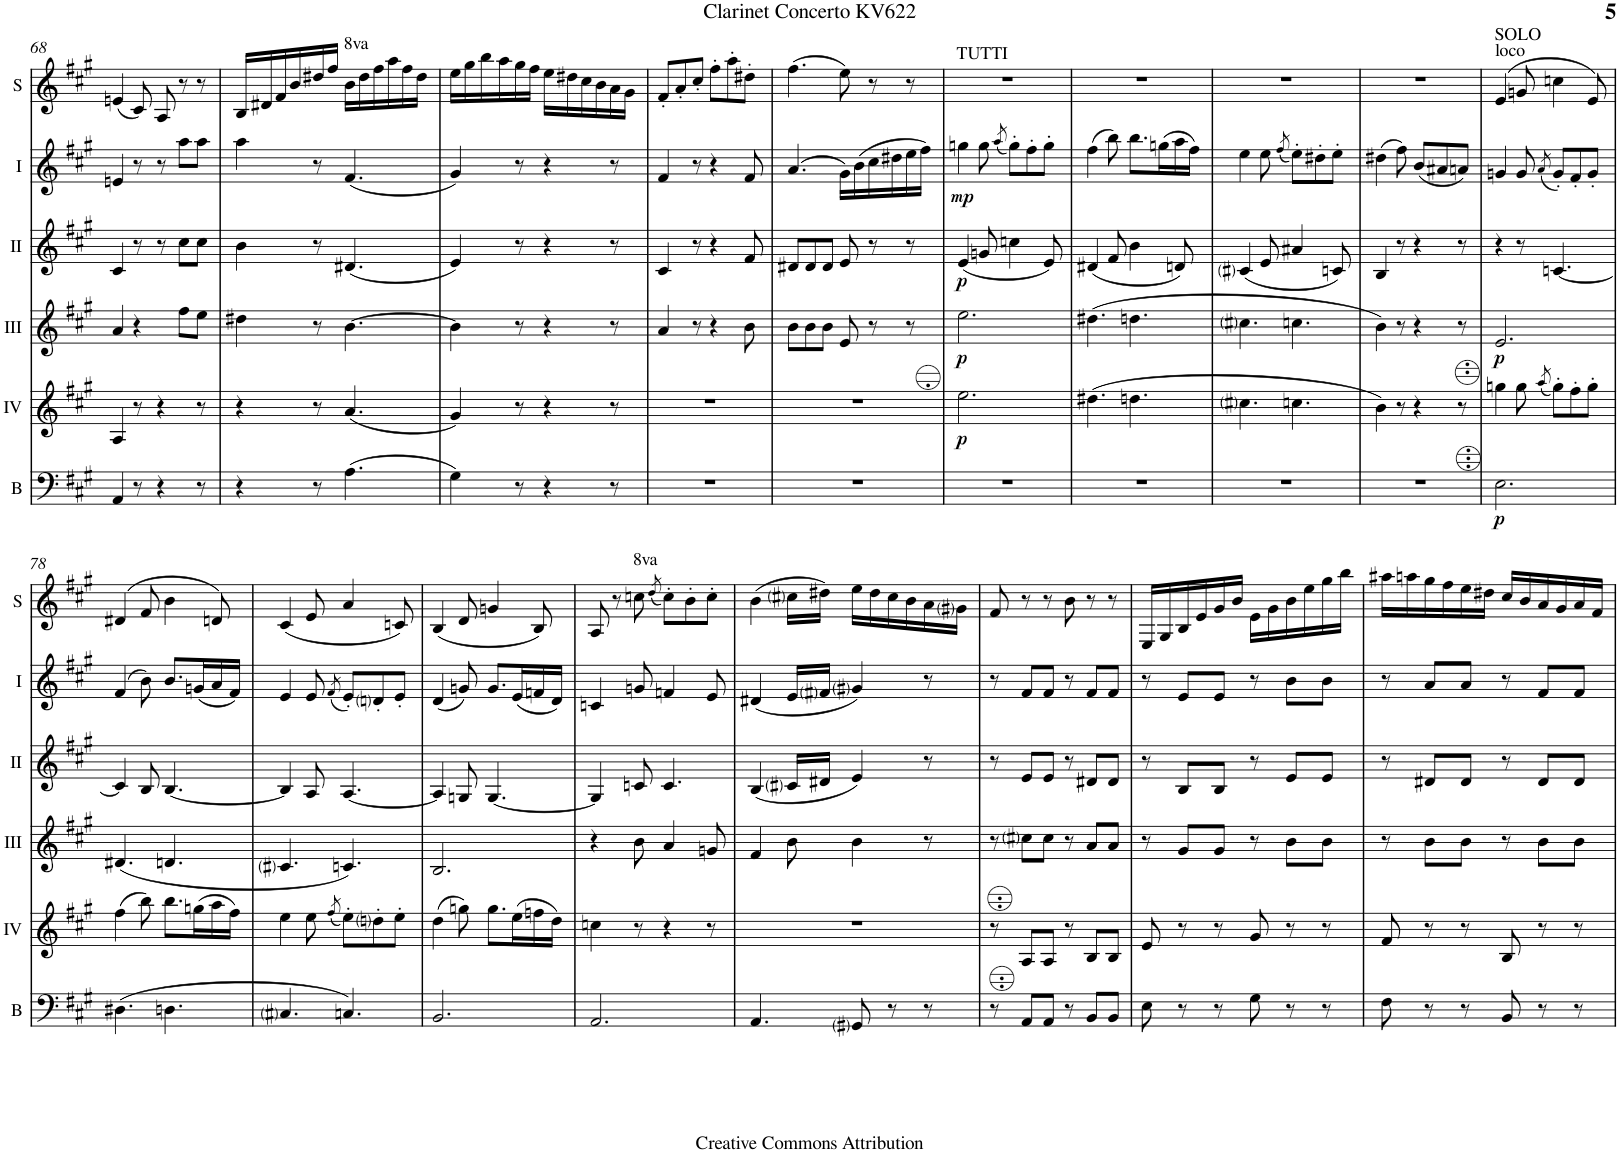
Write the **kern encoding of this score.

**kern	**dynam	**kern	**dynam	**kern	**dynam	**kern	**dynam	**kern	**dynam	**kern
*part6	*part6	*part5	*part5	*part4	*part4	*part3	*part3	*part2	*part2	*part1
*staff6	*staff6	*staff5	*staff5	*staff4	*staff4	*staff3	*staff3	*staff2	*staff2	*staff1
*I"Bass	*	*I"Acc. 4	*	*I"Acc. 3	*	*I"Acc. 2	*	*I"Acc. 1	*	*I"Solo bayan
*I'B	*	*	*	*	*	*	*	*	*	*I'S
!!LO:PB:g=z
*clefF4	*	*clefG2	*	*clefG2	*	*clefG2	*	*clefG2	*	*clefG2
*Trd7c12	*	*Trd7c12	*	*Trd7c12	*	*	*	*	*	*
*k[f#c#g#]	*	*k[f#c#g#]	*	*k[f#c#g#]	*	*k[f#c#g#]	*	*k[f#c#g#]	*	*k[f#c#g#]
*M6/8	*	*M6/8	*	*M6/8	*	*M6/8	*	*M6/8	*	*M6/8
=68	=68	=68	=68	=68	=68	=68	=68	=68	=68	=68
4AA/	.	4A/	.	4a/	.	4c#/	.	4en/	.	(4En/
8r	.	8r	.	4r	.	8r	.	8r	.	8C#/)
4r	.	4r	.	.	.	8r	.	8r	.	8AA/
.	.	.	.	8ff#\L	.	8cc#\L	.	8aa\L	.	8r
8r	.	8r	.	8ee\J	.	8cc#\J	.	8aa\J	.	8r
=69	=69	=69	=69	=69	=69	=69	=69	=69	=69	=69
4r	.	4r	.	4dd#X\	.	4b\	.	4aa\	.	16BB/LL
.	.	.	.	.	.	.	.	.	.	16D#X/
.	.	.	.	.	.	.	.	.	.	16F#/
.	.	.	.	.	.	.	.	.	.	16B/
8r	.	8r	.	8r	.	8r	.	8r	.	16d#X/
.	.	.	.	.	.	.	.	.	.	16f#/JJ
!	!	!	!	!	!	!	!	!	!	!LO:TX:a:t=8va
(4.A\	.	(4.a/	.	[4.b\	.	(4.d#X/	.	(4.f#/	.	16b\LL
.	.	.	.	.	.	.	.	.	.	16dd#\
.	.	.	.	.	.	.	.	.	.	16ff#\
.	.	.	.	.	.	.	.	.	.	16aa\
.	.	.	.	.	.	.	.	.	.	16ff#\
.	.	.	.	.	.	.	.	.	.	16dd#\JJ
=70	=70	=70	=70	=70	=70	=70	=70	=70	=70	=70
4G#\)	.	4g#/)	.	4b\]	.	4e/)	.	4g#/)	.	16ee\LL
.	.	.	.	.	.	.	.	.	.	16gg#\
.	.	.	.	.	.	.	.	.	.	16bb\
.	.	.	.	.	.	.	.	.	.	16aa\
8r	.	8r	.	8r	.	8r	.	8r	.	16gg#\
.	.	.	.	.	.	.	.	.	.	16ff#\JJ
4r	.	4r	.	4r	.	4r	.	4r	.	16ee\LL
.	.	.	.	.	.	.	.	.	.	16dd#X\
.	.	.	.	.	.	.	.	.	.	16cc#\
.	.	.	.	.	.	.	.	.	.	16b\
8r	.	8r	.	8r	.	8r	.	8r	.	16a\
.	.	.	.	.	.	.	.	.	.	16g#\JJ
=71	=71	=71	=71	=71	=71	=71	=71	=71	=71	=71
2.r	.	2.r	.	4a/	.	4c#/	.	4f#/	.	8f#'/L
.	.	.	.	.	.	.	.	.	.	8a'/
.	.	.	.	8r	.	8r	.	8r	.	8cc#'/J
.	.	.	.	4r	.	4r	.	4r	.	8ff#'\L
.	.	.	.	.	.	.	.	.	.	8aa'\
.	.	.	.	8b\	.	8f#/	.	8f#/	.	8dd#X'\J
=72	=72	=72	=72	=72	=72	=72	=72	=72	=72	=72
2.r	.	2.r	.	8b\L	.	8d#X/L	.	(4.a/	.	(4.ff#\
.	.	.	.	8b\	.	8d#/	.	.	.	.
.	.	.	.	8b\J	.	8d#/J	.	.	.	.
.	.	.	.	8e/	.	8e/	.	16g#\LL)	.	8ee\)
.	.	.	.	.	.	.	.	(16b\	.	.
.	.	.	.	8r	.	8r	.	16cc#\	.	8r
.	.	.	.	.	.	.	.	16dd#X\	.	.
.	.	.	.	8r	.	8r	.	16ee\	.	8r
.	.	.	.	.	.	.	.	16ff#\JJ)	.	.
=73	=73	=73	=73	=73	=73	=73	=73	=73	=73	=73
!	!	!	!	!	!	!	!	!	!	!LO:TX:a:t=TUTTI
!	!	!	!LO:DY:b	!	!LO:DY:b	!	!LO:DY:b	!	!LO:DY:b	!
2.r	.	2.ee\	p	2.ee\	p	(<4e/	p	4ggn\	mp	2.r
.	.	.	.	.	.	8gn/	.	8gg\	.	.
.	.	.	.	.	.	.	.	(8qaa/	.	.
.	.	.	.	.	.	4ccn\	.	8gg'\L)	.	.
.	.	.	.	.	.	.	.	8ff#'\	.	.
.	.	.	.	.	.	8e/)	.	8gg'\J	.	.
=74	=74	=74	=74	=74	=74	=74	=74	=74	=74	=74
2.r	.	(4.dd#X\	.	(4.dd#X\	.	(<4d#X/	.	(4ff#\	.	2.r
.	.	.	.	.	.	8f#/	.	8bb\)	.	.
.	.	4.ddn\	.	4.ddn\	.	4b\	.	8.bb\L	.	.
.	.	.	.	.	.	.	.	(16ggn\L	.	.
.	.	.	.	.	.	8dn/)	.	16aa\	.	.
.	.	.	.	.	.	.	.	16ff#\JJ)	.	.
=75	=75	=75	=75	=75	=75	=75	=75	=75	=75	=75
2.r	.	4.cc#i\	.	4.cc#i\	.	(4c#i/	.	4ee\	.	2.r
.	.	.	.	.	.	8e/	.	8ee\	.	.
.	.	.	.	.	.	.	.	(8qff#/	.	.
.	.	4.ccn\	.	4.ccn\	.	4a#X/	.	8ee'\L)	.	.
.	.	.	.	.	.	.	.	8dd#X'\	.	.
.	.	.	.	.	.	8cn/)	.	8ee'\J	.	.
=76	=76	=76	=76	=76	=76	=76	=76	=76	=76	=76
2.r	.	4b\)	.	4b\)	.	4B/	.	(4dd#X\	.	2.r
.	.	8r	.	8r	.	8r	.	8ff#\)	.	.
.	.	4r	.	4r	.	4r	.	(8b/L	.	.
.	.	.	.	.	.	.	.	8a#X/	.	.
.	.	8r	.	8r	.	8r	.	8an/J)	.	.
=77	=77	=77	=77	=77	=77	=77	=77	=77	=77	=77
!	!	!	!	!	!	!	!	!	!	!LO:TX:a:t=SOLO
!	!	!	!	!	!	!	!	!	!	!LO:TX:a:t=loco
!	!LO:DY:b	!	!	!	!LO:DY:b	!	!	!	!	!
2.E\	p	4gggn\	.	2.e/	p	4r	.	4gn/	.	(4E/
.	.	8ggg\	.	.	.	8r	.	8g/	.	8Gn/
.	.	(8qaaa/	.	.	.	.	.	(8qa/	.	.
.	.	8ggg'\L)	.	.	.	[4.cn/	.	8g'/L)	.	4cn\
.	.	8fff#'\	.	.	.	.	.	8f#'/	.	.
.	.	8ggg'\J	.	.	.	.	.	8g'/J	.	8E/)
!!LO:LB:g=z
=78	=78	=78	=78	=78	=78	=78	=78	=78	=78	=78
(4.D#X\	.	(4fff#\	.	(4.d#X/	.	4c/]	.	(4f#/	.	(4D#X/
.	.	8bbb\)	.	.	.	8B/	.	8b\)	.	8F#/
4.Dn\	.	8.bbb\L	.	4.dn/	.	[4.B/	.	8.b/L	.	4B\
.	.	(16gggn\L	.	.	.	.	.	(16gn/L	.	.
.	.	16aaa\	.	.	.	.	.	16a/	.	8Dn/)
.	.	16fff#\JJ)	.	.	.	.	.	16f#/JJ)	.	.
=79	=79	=79	=79	=79	=79	=79	=79	=79	=79	=79
4.C#i/	.	4eee\	.	4.c#i/	.	4B/]	.	4e/	.	(4C#/
.	.	8eee\	.	.	.	8A/	.	8e/	.	8E/
.	.	(8qfff#/	.	.	.	.	.	(8qf#/	.	.
4.Cn/)	.	8eee'\L)	.	4.cn/)	.	[4.A/	.	8e'/L)	.	4A/
.	.	8dddni'\	.	.	.	.	.	8dni'/	.	.
.	.	8eee'\J	.	.	.	.	.	8e'/J	.	8Cn/)
=80	=80	=80	=80	=80	=80	=80	=80	=80	=80	=80
2.BB/	.	(4ddd\	.	2.B/	.	4A/]	.	(4d/	.	(4BB/
.	.	8gggn\)	.	.	.	8Gn/	.	8gn/)	.	8D/
.	.	8.ggg\L	.	.	.	[4.G/	.	8.g/L	.	4Gn/
.	.	(16eee\L	.	.	.	.	.	(16e/L	.	.
.	.	16fffn\	.	.	.	.	.	16fn/	.	8BB/)
.	.	16ddd\JJ)	.	.	.	.	.	16d/JJ)	.	.
=81	=81	=81	=81	=81	=81	=81	=81	=81	=81	=81
2.AA/	.	4cccn\	.	4r	.	4G/]	.	4cn/	.	8AA/
.	.	.	.	.	.	.	.	.	.	8r
!	!	!	!	!	!	!	!	!	!	!LO:TX:a:t=8va
.	.	8r	.	8b\	.	8cn/	.	8gn/	.	8ccn\
.	.	.	.	.	.	.	.	.	.	(8qdd/
.	.	4r	.	4a/	.	4.c/	.	4fn/	.	8cc'\L)
.	.	.	.	.	.	.	.	.	.	8b'\
.	.	8r	.	8gn/	.	.	.	8e/	.	8cc'\J
=82	=82	=82	=82	=82	=82	=82	=82	=82	=82	=82
4.AA/	.	2.r	.	4f#/	.	(4B/	.	(4d#X/	.	(4b\
.	.	.	.	8b\	.	16c#i/LL	.	16e/LL	.	16cc#i\LL
.	.	.	.	.	.	16d#X/JJ	.	16f#i/JJ	.	16dd#X\JJ)
8GG#i/	.	.	.	4b\	.	4e/)	.	4g#i/)	.	16ee\LL
.	.	.	.	.	.	.	.	.	.	16dd#\
8r	.	.	.	.	.	.	.	.	.	16cc#\
.	.	.	.	.	.	.	.	.	.	16b\
8r	.	.	.	8r	.	8r	.	8r	.	16a\
.	.	.	.	.	.	.	.	.	.	16g#i\JJ
=83	=83	=83	=83	=83	=83	=83	=83	=83	=83	=83
8r	.	8r	.	8r	.	8r	.	8r	.	8f#/
8AA/L	.	8A/L	.	8cc#i\L	.	8e/L	.	8f#/L	.	8r
8AA/J	.	8A/J	.	8cc#\J	.	8e/J	.	8f#/J	.	8r
8r	.	8r	.	8r	.	8r	.	8r	.	8b\
8BB/L	.	8B/L	.	8a/L	.	8d#X/L	.	8f#/L	.	8r
8BB/J	.	8B/J	.	8a/J	.	8d#/J	.	8f#/J	.	8r
=84	=84	=84	=84	=84	=84	=84	=84	=84	=84	=84
8E\	.	8e/	.	8r	.	8r	.	8r	.	16E/LL
.	.	.	.	.	.	.	.	.	.	16G#/
8r	.	8r	.	8g#/L	.	8B/L	.	8e/L	.	16B/
.	.	.	.	.	.	.	.	.	.	16e/
8r	.	8r	.	8g#/J	.	8B/J	.	8e/J	.	16g#/
.	.	.	.	.	.	.	.	.	.	16b/JJ
8G#\	.	8g#/	.	8r	.	8r	.	8r	.	16e\LL
.	.	.	.	.	.	.	.	.	.	16g#\
8r	.	8r	.	8b\L	.	8e/L	.	8b\L	.	16b\
.	.	.	.	.	.	.	.	.	.	16ee\
8r	.	8r	.	8b\J	.	8e/J	.	8b\J	.	16gg#\
.	.	.	.	.	.	.	.	.	.	16bb\JJ
=85	=85	=85	=85	=85	=85	=85	=85	=85	=85	=85
8F#\	.	8f#/	.	8r	.	8r	.	8r	.	16aa#X\LL
.	.	.	.	.	.	.	.	.	.	16aan\
8r	.	8r	.	8b\L	.	8d#X/L	.	8a/L	.	16gg#\
.	.	.	.	.	.	.	.	.	.	16ff#\
8r	.	8r	.	8b\J	.	8d#/J	.	8a/J	.	16ee\
.	.	.	.	.	.	.	.	.	.	16dd#X\JJ
8BB/	.	8B/	.	8r	.	8r	.	8r	.	16cc#/LL
.	.	.	.	.	.	.	.	.	.	16b/
8r	.	8r	.	8b\L	.	8d#/L	.	8f#/L	.	16a/
.	.	.	.	.	.	.	.	.	.	16g#/
8r	.	8r	.	8b\J	.	8d#/J	.	8f#/J	.	16a/
.	.	.	.	.	.	.	.	.	.	16f#/JJ
=	=	=	=	=	=	=	=	=	=	=
*-	*-	*-	*-	*-	*-	*-	*-	*-	*-	*-
